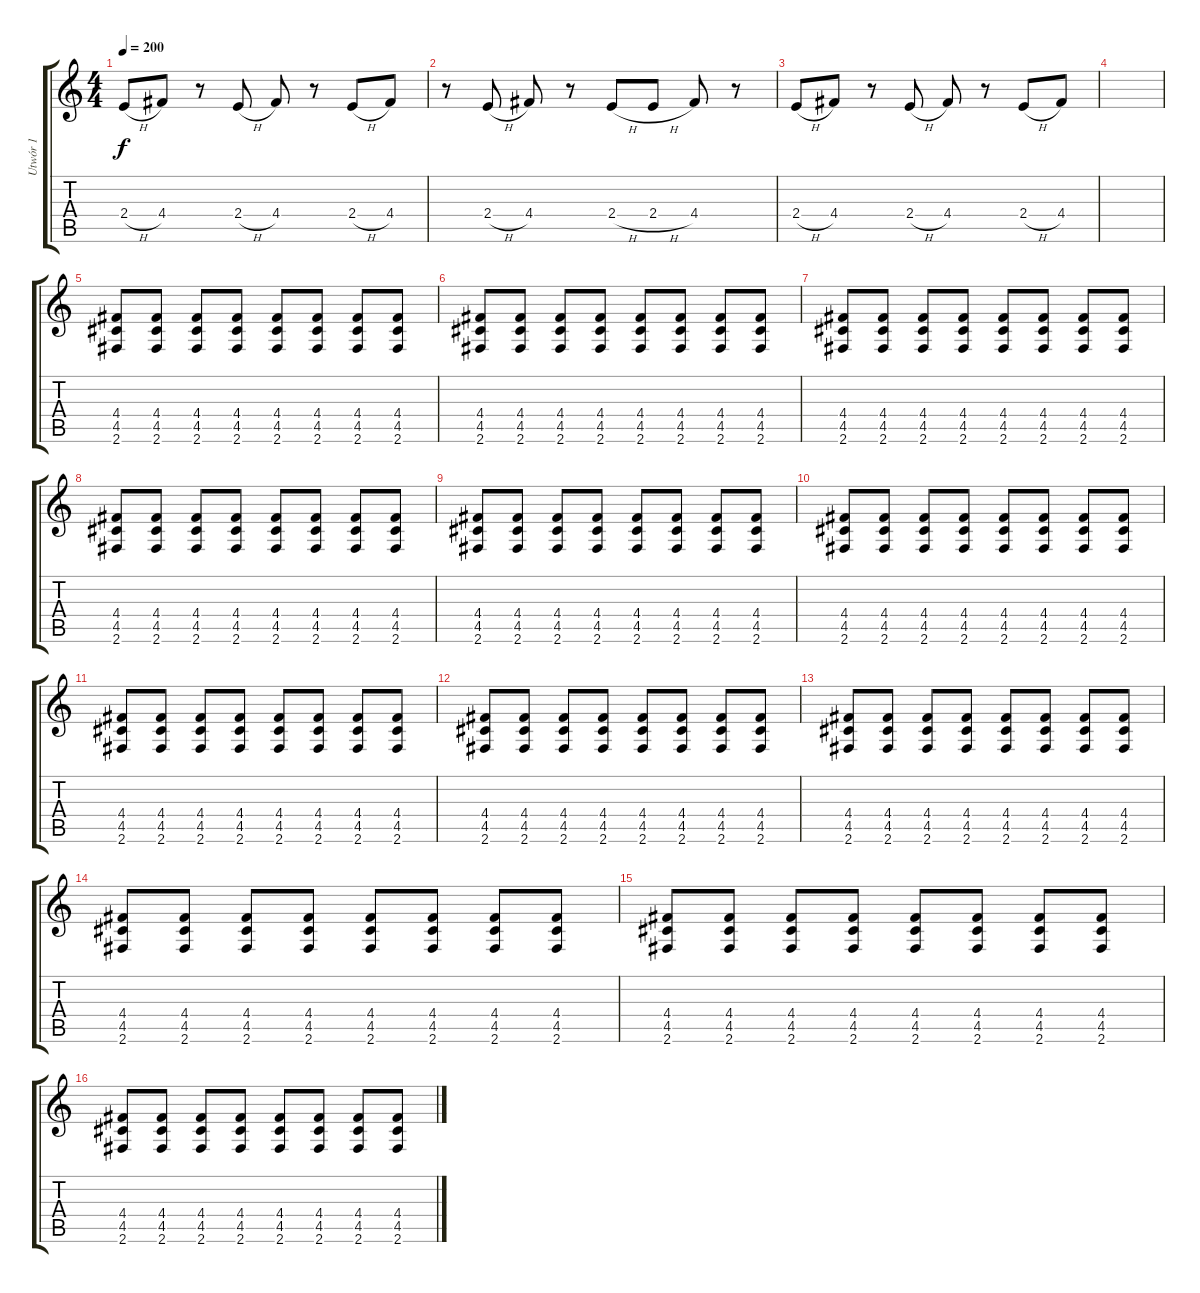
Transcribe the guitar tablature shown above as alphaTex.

\track ("Utwór 1" "Utwór 1") {instrument distortionguitar}
\staff {score tabs}
\tuning (E4 B3 G3 D3 A2 E2) {hide}
\ts (4 4)
\tempo 200
\clef g2
\ks c
2.4{h}.8{dy f} 4.4.8 r.8 2.4{h}.8 4.4.8 r.8 2.4{h}.8 4.4.8 |
r.8 2.4{h}.8 4.4.8 r.8 2.4{h}.8 2.4{h}.8 4.4.8 r.8 |
2.4{h}.8 4.4.8 r.8 2.4{h}.8 4.4.8 r.8 2.4{h}.8 4.4.8 |
|
(4.4 4.5 2.6).8 (4.4 4.5 2.6).8 (4.4 4.5 2.6).8 (4.4 4.5 2.6).8 (4.4 4.5 2.6).8 (4.4 4.5 2.6).8 (4.4 4.5 2.6).8 (4.4 4.5 2.6).8 |
(4.4 4.5 2.6).8 (4.4 4.5 2.6).8 (4.4 4.5 2.6).8 (4.4 4.5 2.6).8 (4.4 4.5 2.6).8 (4.4 4.5 2.6).8 (4.4 4.5 2.6).8 (4.4 4.5 2.6).8 |
(4.4 4.5 2.6).8 (4.4 4.5 2.6).8 (4.4 4.5 2.6).8 (4.4 4.5 2.6).8 (4.4 4.5 2.6).8 (4.4 4.5 2.6).8 (4.4 4.5 2.6).8 (4.4 4.5 2.6).8 |
(4.4 4.5 2.6).8 (4.4 4.5 2.6).8 (4.4 4.5 2.6).8 (4.4 4.5 2.6).8 (4.4 4.5 2.6).8 (4.4 4.5 2.6).8 (4.4 4.5 2.6).8 (4.4 4.5 2.6).8 |
(4.4 4.5 2.6).8 (4.4 4.5 2.6).8 (4.4 4.5 2.6).8 (4.4 4.5 2.6).8 (4.4 4.5 2.6).8 (4.4 4.5 2.6).8 (4.4 4.5 2.6).8 (4.4 4.5 2.6).8 |
(4.4 4.5 2.6).8 (4.4 4.5 2.6).8 (4.4 4.5 2.6).8 (4.4 4.5 2.6).8 (4.4 4.5 2.6).8 (4.4 4.5 2.6).8 (4.4 4.5 2.6).8 (4.4 4.5 2.6).8 |
(4.4 4.5 2.6).8 (4.4 4.5 2.6).8 (4.4 4.5 2.6).8 (4.4 4.5 2.6).8 (4.4 4.5 2.6).8 (4.4 4.5 2.6).8 (4.4 4.5 2.6).8 (4.4 4.5 2.6).8 |
(4.4 4.5 2.6).8 (4.4 4.5 2.6).8 (4.4 4.5 2.6).8 (4.4 4.5 2.6).8 (4.4 4.5 2.6).8 (4.4 4.5 2.6).8 (4.4 4.5 2.6).8 (4.4 4.5 2.6).8 |
(4.4 4.5 2.6).8 (4.4 4.5 2.6).8 (4.4 4.5 2.6).8 (4.4 4.5 2.6).8 (4.4 4.5 2.6).8 (4.4 4.5 2.6).8 (4.4 4.5 2.6).8 (4.4 4.5 2.6).8 |
(4.4 4.5 2.6).8 (4.4 4.5 2.6).8 (4.4 4.5 2.6).8 (4.4 4.5 2.6).8 (4.4 4.5 2.6).8 (4.4 4.5 2.6).8 (4.4 4.5 2.6).8 (4.4 4.5 2.6).8 |
(4.4 4.5 2.6).8 (4.4 4.5 2.6).8 (4.4 4.5 2.6).8 (4.4 4.5 2.6).8 (4.4 4.5 2.6).8 (4.4 4.5 2.6).8 (4.4 4.5 2.6).8 (4.4 4.5 2.6).8 |
(4.4 4.5 2.6).8 (4.4 4.5 2.6).8 (4.4 4.5 2.6).8 (4.4 4.5 2.6).8 (4.4 4.5 2.6).8 (4.4 4.5 2.6).8 (4.4 4.5 2.6).8 (4.4 4.5 2.6).8
